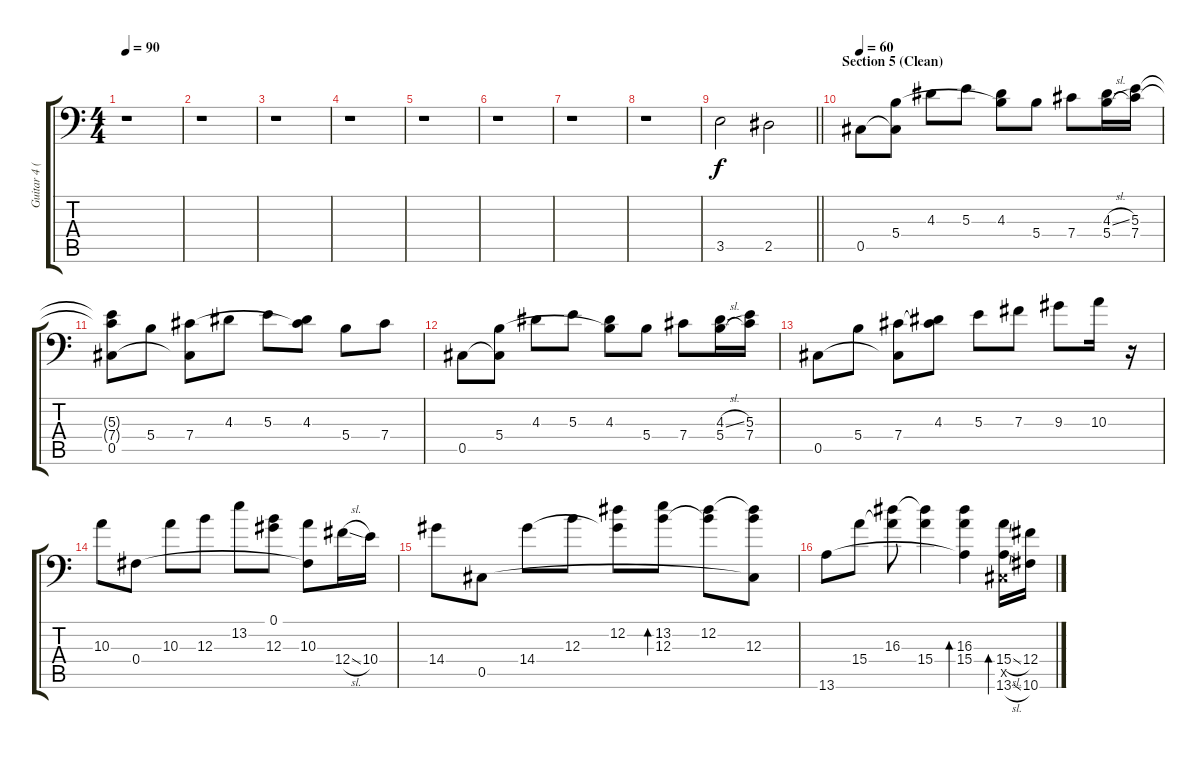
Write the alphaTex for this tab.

\track ("Guitar 4 (Mild Overdrive)" "Guitar 4 (") {instrument electricguitarclean}
\staff {score tabs}
\tuning (Ab3 Eb3 B2 Gb2 Db2 Ab1) {hide}
\ts (4 4)
\tempo 90
\clef f4
\ks c
r.1{dy f} |
r.1 |
r.1 |
r.1 |
r.1 |
r.1 |
r.1 |
r.1 |
\barLineRight lightlight
3.5.2 2.5.2 |
\section ("" "Section 5 (Clean)")
\tempo 60
0.5.8 (5.4 0.5{t}).8 4.3.8 5.3.8 (4.3 5.4{t}).8 5.4.8 7.4.8 (4.3{sl} 5.4{h}).16 (5.3 7.4).16 |
(5.3{t} 7.4{t} 0.5).8 5.4.8 (7.4 0.5{t}).8 4.3.8 5.3.8 (4.3 7.4{t}).8 5.4.8 7.4.8 |
0.5.8 (5.4 0.5{t}).8 4.3.8 5.3.8 (4.3 5.4{t}).8 5.4.8 7.4.8 (4.3{sl} 5.4{h}).16 (5.3 7.4).16 |
0.5.8 5.4.8 (7.4 0.5{t}).8 (4.3 7.4{t}).8 5.3.8 7.3.8 9.3.8 10.3.16 r.16 |
10.3.8 0.4.8 10.3.8 12.3.8 13.2.8 (0.1 12.3).8 (10.3 0.4{t}).8 12.4{sl}.16 10.4.16 |
14.4.8 0.5.8 14.4.8 12.3.8 (12.2 14.4{t}).8 (13.2 12.3).8{bd 30} (12.2 12.3{t}).8 (12.2{t} 12.3 0.5{t}).8 |
13.6.8 15.4.8 (16.3 15.4{t}).8 (16.3{t} 15.4).4 (16.3 15.4 13.6{t}).4{bd 30} (15.4{sl} 0.5{x} 13.6{sl}).16{bd 30} (12.4 10.6).16
